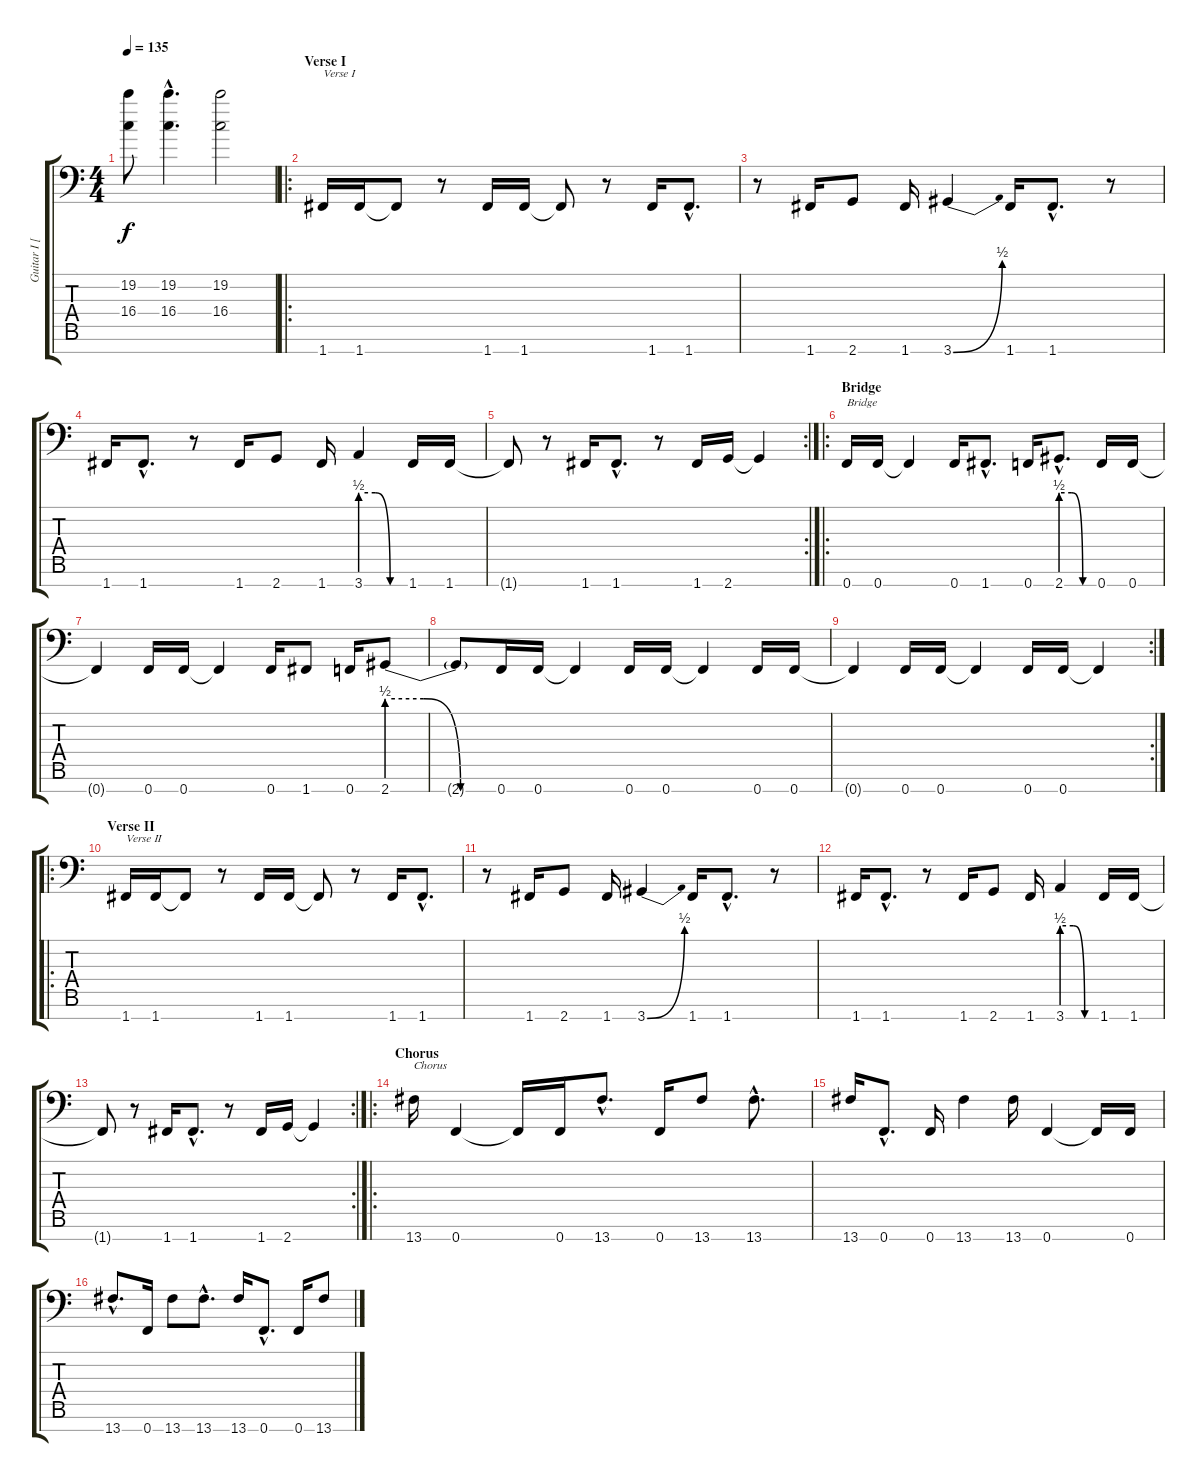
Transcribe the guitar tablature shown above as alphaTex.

\track ("Guitar I [Fredrik Thordendal]" "Guitar I [") {instrument distortionguitar}
\staff {score tabs}
\tuning (Bb3 F3 Db3 Ab2 Eb2 Bb1 F1) {hide}
\ts (4 4)
\tempo 135
\clef f4
\ks c
(19.2{t} 16.4{t}).8{dy f} (19.2{hac} 16.4{hac}).4{d} (19.2 16.4).2 |
\ro
\section ("" "Verse I")
1.7.16{txt "Verse I"} 1.7.16 1.7{t}.8 r.8 1.7.16 1.7.16 1.7{t}.8 r.8 1.7.16 1.7{hac}.8{d} |
r.8 1.7.16 2.7.8 1.7.16 3.7{be (bend 0 0 60 2)}.4 1.7.16 1.7{hac}.8{d} r.8 |
1.7.16 1.7{hac}.8{d} r.8 1.7.16 2.7.8 1.7.16 3.7{be (custom 0 2 20 2 40 0 60 0)}.4 1.7.16 1.7.16 |
\rc 2
1.7{t}.8 r.8 1.7.16 1.7{hac}.8{d} r.8 1.7.16 2.7.16 2.7{t}.4 |
\ro
\section ("" "Bridge")
0.7.16{txt "Bridge"} 0.7.16 0.7{t}.4 0.7.16 1.7{hac}.8{d} 0.7.16 2.7{be (custom 0 2 20 2 40 0 60 0) hac}.8{d} 0.7.16 0.7.16 |
0.7{t}.4 0.7.16 0.7.16 0.7{t}.4 0.7.16 1.7.8 0.7.16 2.7{be (custom 0 2 20 2 40 0 60 0)}.8 |
2.7{t}.8 0.7.16 0.7.16 0.7{t}.4 0.7.16 0.7.16 0.7{t}.4 0.7.16 0.7.16 |
\rc 2
0.7{t}.4 0.7.16 0.7.16 0.7{t}.4 0.7.16 0.7.16 0.7{t}.4 |
\ro
\section ("" "Verse II")
1.7.16{txt "Verse II"} 1.7.16 1.7{t}.8 r.8 1.7.16 1.7.16 1.7{t}.8 r.8 1.7.16 1.7{hac}.8{d} |
r.8 1.7.16 2.7.8 1.7.16 3.7{be (bend 0 0 60 2)}.4 1.7.16 1.7{hac}.8{d} r.8 |
1.7.16 1.7{hac}.8{d} r.8 1.7.16 2.7.8 1.7.16 3.7{be (custom 0 2 20 2 40 0 60 0)}.4 1.7.16 1.7.16 |
\rc 2
1.7{t}.8 r.8 1.7.16 1.7{hac}.8{d} r.8 1.7.16 2.7.16 2.7{t}.4 |
\ro
\section ("" "Chorus")
13.7.16{txt "Chorus"} 0.7.4 0.7{t}.16 0.7.16 13.7{hac}.8{d} 0.7.16 13.7.8 13.7{hac}.8{d} |
13.7.16 0.7{hac}.8{d} 0.7.16 13.7.4 13.7.16 0.7.4 0.7{t}.16 0.7.16 |
13.7{hac}.8{d} 0.7.16 13.7.8 13.7{hac}.8{d} 13.7.16 0.7{hac}.8{d} 0.7.16 13.7.8
